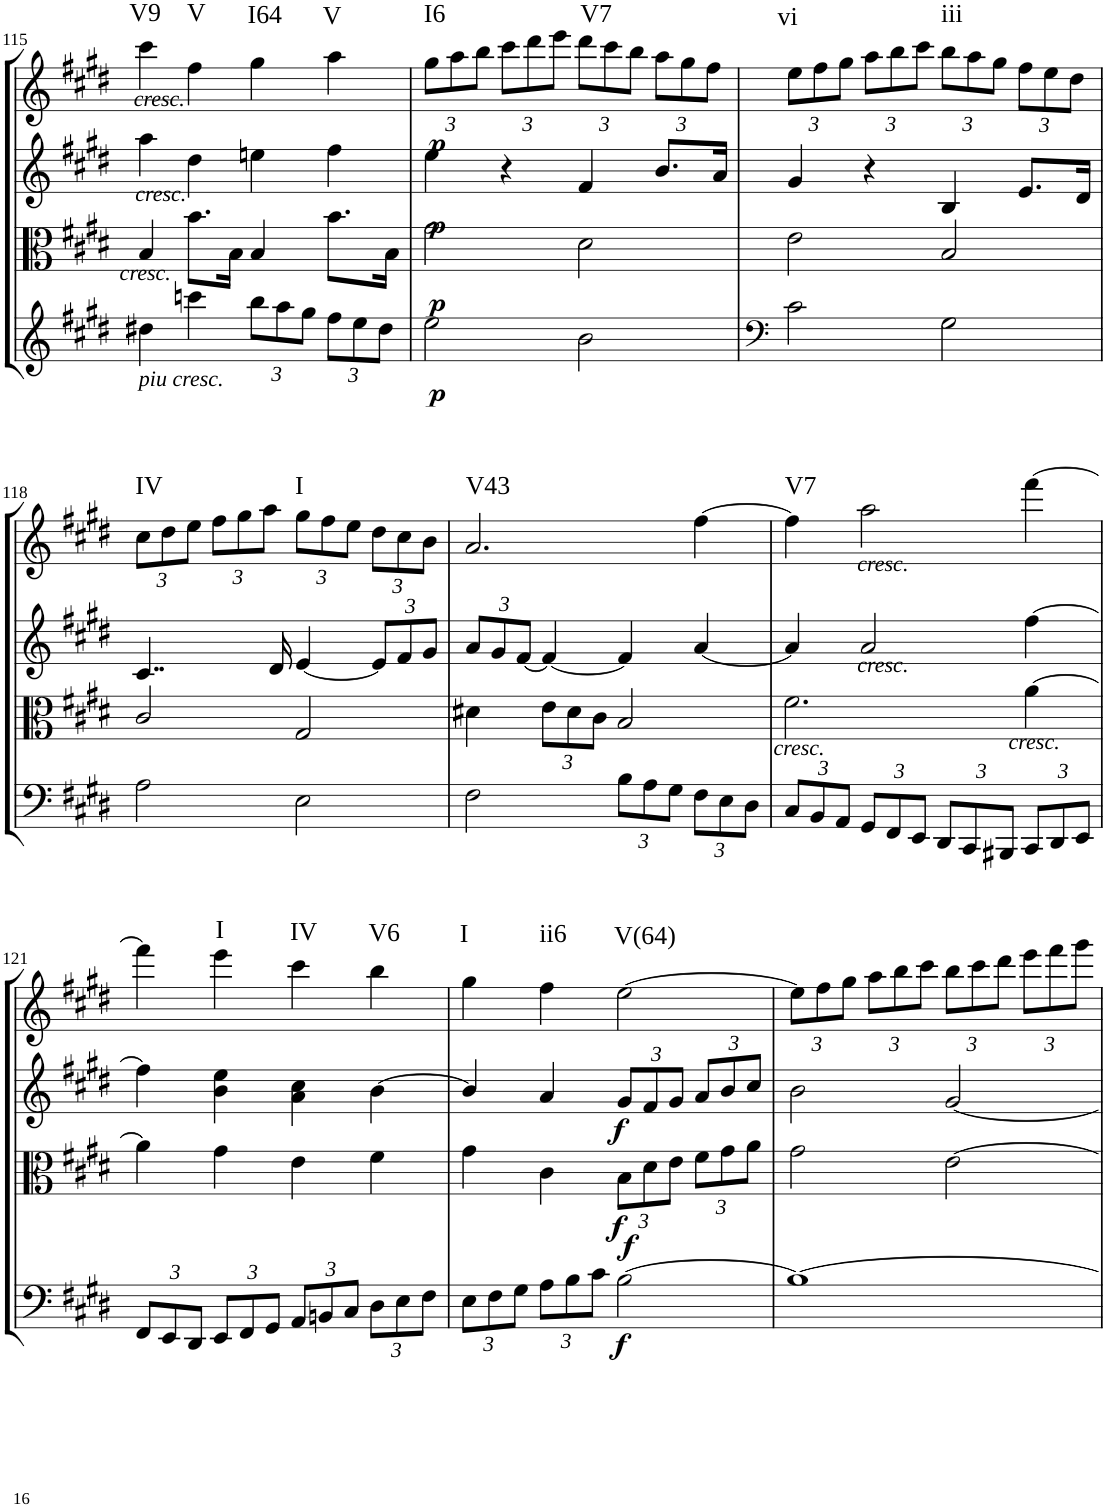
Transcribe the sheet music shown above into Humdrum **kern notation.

**kern	**dynam	**kern	**dynam	**kern	**dynam	**kern	**dynam	**harte
*part4	*part4	*part3	*part3	*part2	*part2	*part1	*part1	*part1
*staff4	*staff4	*staff3	*staff3	*staff2	*staff2	*staff1	*staff1	*
*I"Cello	*	*I"Viola	*	*I"2nd Violin	*	*I"1st Violin	*	*
*	*	*I'Vla	*	*I'Vln	*	*I'Vln	*	*
!!LO:PB:g=z
*clefG2	*	*clefC3	*	*clefG2	*	*clefG2	*	*
*k[f#c#g#d#]	*	*k[f#c#g#d#]	*	*k[f#c#g#d#]	*	*k[f#c#g#d#]	*	*
*M4/4	*	*M4/4	*	*M4/4	*	*M4/4	*	*
*met(c)	*	*met(c)	*	*met(c)	*	*met(c)	*	*
=115	=115	=115	=115	=115	=115	=115	=115	=115
!	!	!	!	!	!	!LO:TX:a:i:t=cresc.	!	!
!	!	!	!	!LO:TX:a:i:t=cresc.	!	!	!	!
!	!	!LO:TX:a:i:t=cresc.	!	!	!	!	!	!
!LO:TX:b:i:t=piu cresc.	!	!	!	!	!	!	!	!LO:H:kt=V9
4dd#X\	.	4B/	.	4aa\	.	4ccc#\	.	N
!	!	!	!	!	!	!	!	!LO:H:kt=V
4cccn\	.	8.b\L	.	4dd#\	.	4ff#\	.	N
.	.	16B\Jk	.	.	.	.	.	.
*Xbrackettup	*	*	*	*	*	*	*	*
!	!	!	!	!	!	!	!	!LO:H:kt=I64
12bb\L	.	4B/	.	4een\	.	4gg#\	.	N
12aa\	.	.	.	.	.	.	.	.
12gg#\J	.	.	.	.	.	.	.	.
!	!	!	!	!	!	!	!	!LO:H:kt=V
12ff#\L	.	8.b\L	.	4ff#\	.	4aa\	.	N
12ee\	.	.	.	.	.	.	.	.
12dd#\J	.	.	.	.	.	.	.	.
.	.	16B\Jk	.	.	.	.	.	.
=116	=116	=116	=116	=116	=116	=116	=116	=116
*	*	*	*	*	*	*Xbrackettup	*	*
!	!LO:DY:b	!	!LO:DY:b	!	!LO:DY:b	!	!LO:DY:b	!LO:H:kt=I6
2ee\	p	2g#\	p	4ee\	p	12gg#\L	p	N
.	.	.	.	.	.	12aa\	.	.
.	.	.	.	.	.	12bb\J	.	.
.	.	.	.	4r	.	12ccc#\L	.	.
.	.	.	.	.	.	12ddd#\	.	.
.	.	.	.	.	.	12eee\J	.	.
!	!	!	!	!	!	!	!	!LO:H:kt=V7
2b\	.	2d#\	.	4f#/	.	12ddd#\L	.	N
.	.	.	.	.	.	12ccc#\	.	.
.	.	.	.	.	.	12bb\J	.	.
.	.	.	.	8.b/L	.	12aa\L	.	.
.	.	.	.	.	.	12gg#\	.	.
.	.	.	.	.	.	12ff#\J	.	.
.	.	.	.	16a/Jk	.	.	.	.
=117	=117	=117	=117	=117	=117	=117	=117	=117
*clefF4	*	*	*	*	*	*	*	*
!	!	!	!	!	!	!	!	!LO:H:kt=vi
2c#\	.	2e\	.	4g#/	.	12ee\L	.	N
.	.	.	.	.	.	12ff#\	.	.
.	.	.	.	.	.	12gg#\J	.	.
.	.	.	.	4r	.	12aa\L	.	.
.	.	.	.	.	.	12bb\	.	.
.	.	.	.	.	.	12ccc#\J	.	.
!	!	!	!	!	!	!	!	!LO:H:kt=iii
2G#\	.	2B/	.	4B/	.	12bb\L	.	N
.	.	.	.	.	.	12aa\	.	.
.	.	.	.	.	.	12gg#\J	.	.
.	.	.	.	8.e/L	.	12ff#\L	.	.
.	.	.	.	.	.	12ee\	.	.
.	.	.	.	.	.	12dd#\J	.	.
.	.	.	.	16d#/Jk	.	.	.	.
!!LO:LB:g=z
=118	=118	=118	=118	=118	=118	=118	=118	=118
!	!	!	!	!	!	!	!	!LO:H:kt=IV
2A\	.	2c#/	.	4..c#/	.	12cc#\L	.	N
.	.	.	.	.	.	12dd#\	.	.
.	.	.	.	.	.	12ee\J	.	.
.	.	.	.	.	.	12ff#\L	.	.
.	.	.	.	.	.	12gg#\	.	.
.	.	.	.	.	.	12aa\J	.	.
.	.	.	.	16d#/	.	.	.	.
!	!	!	!	!	!	!	!	!LO:H:kt=I
2E\	.	2G#/	.	[4e/	.	12gg#\L	.	N
.	.	.	.	.	.	12ff#\	.	.
.	.	.	.	.	.	12ee\J	.	.
*	*	*	*	*Xbrackettup	*	*	*	*
.	.	.	.	12e/L]	.	12dd#\L	.	.
.	.	.	.	12f#/	.	12cc#\	.	.
.	.	.	.	12g#/J	.	12b\J	.	.
=119	=119	=119	=119	=119	=119	=119	=119	=119
!	!	!	!	!	!	!	!	!LO:H:kt=V43
2F#\	.	4d#X\	.	12a/L	.	2.a/	.	N
.	.	.	.	12g#/	.	.	.	.
.	.	.	.	[12f#/J	.	.	.	.
*	*	*Xbrackettup	*	*	*	*	*	*
.	.	12e\L	.	4f#/_	.	.	.	.
.	.	12d#\	.	.	.	.	.	.
.	.	12c#\J	.	.	.	.	.	.
12B\L	.	2B/	.	4f#/]	.	.	.	.
12A\	.	.	.	.	.	.	.	.
12G#\J	.	.	.	.	.	.	.	.
12F#\L	.	.	.	[4a/	.	[4ff#\	.	.
12E\	.	.	.	.	.	.	.	.
12D#\J	.	.	.	.	.	.	.	.
=120	=120	=120	=120	=120	=120	=120	=120	=120
!LO:TX:a:i:t=cresc.	!	!	!	!	!	!	!	!LO:H:kt=V7
12C#/L	.	2.f#\	.	4a/]	.	4ff#\]	.	N
12BB/	.	.	.	.	.	.	.	.
12AA/J	.	.	.	.	.	.	.	.
!	!	!	!	!	!	!LO:TX:a:i:t=cresc.	!	!
!	!	!	!	!LO:TX:a:i:t=cresc.	!	!	!	!
12GG#/L	.	.	.	2a/	.	2aa\	.	.
12FF#/	.	.	.	.	.	.	.	.
12EE/J	.	.	.	.	.	.	.	.
12DD#/L	.	.	.	.	.	.	.	.
12CC#/	.	.	.	.	.	.	.	.
12BBB#X/J	.	.	.	.	.	.	.	.
!	!	!LO:TX:a:i:t=cresc.	!	!	!	!	!	!
12CC#/L	.	[4a\	.	[4ff#\	.	[4fff#\	.	.
12DD#/	.	.	.	.	.	.	.	.
12EE/J	.	.	.	.	.	.	.	.
!!LO:LB:g=z
=121	=121	=121	=121	=121	=121	=121	=121	=121
12FF#/L	.	4a\]	.	4ff#\]	.	4fff#\]	.	.
12EE/	.	.	.	.	.	.	.	.
12DD#/J	.	.	.	.	.	.	.	.
!	!	!	!	!	!	!	!	!LO:H:kt=I
12EE/L	.	4g#\	.	4b\ 4ee\	.	4eee\	.	N
12FF#/	.	.	.	.	.	.	.	.
12GG#/J	.	.	.	.	.	.	.	.
!	!	!	!	!	!	!	!	!LO:H:kt=IV
12AA/L	.	4e\	.	4a\ 4cc#\	.	4ccc#\	.	N
12BBn/	.	.	.	.	.	.	.	.
12C#/J	.	.	.	.	.	.	.	.
!	!	!	!	!	!	!	!	!LO:H:kt=V6
12D#\L	.	4f#\	.	[4b\	.	4bb\	.	N
12E\	.	.	.	.	.	.	.	.
12F#\J	.	.	.	.	.	.	.	.
=122	=122	=122	=122	=122	=122	=122	=122	=122
!	!	!	!	!	!	!	!	!LO:H:kt=I
12E\L	.	4g#\	.	4b/]	.	4gg#\	.	N
12F#\	.	.	.	.	.	.	.	.
12G#\J	.	.	.	.	.	.	.	.
!	!	!	!	!	!	!	!	!LO:H:kt=ii6
12A\L	.	4c#\	.	4a/	.	4ff#\	.	N
12B\	.	.	.	.	.	.	.	.
12c#\J	.	.	.	.	.	.	.	.
!	!LO:DY:b	!	!LO:DY:b	!	!	!	!	!
!	!	!	!LO:DY:n=1:b	!	!LO:DY:b	!	!	!LO:H:kt=V(64)
[2B\	f	12B\L	f f	12g#/L	f	[2ee\	.	N
.	.	12d#\	.	12f#/	.	.	.	.
.	.	12e\J	.	12g#/J	.	.	.	.
.	.	12f#\L	.	12a/L	.	.	.	.
.	.	12g#\	.	12b/	.	.	.	.
.	.	12a\J	.	12cc#/J	.	.	.	.
=123	=123	=123	=123	=123	=123	=123	=123	=123
1B_	.	2g#\	.	2b\	.	12ee\L]	.	.
.	.	.	.	.	.	12ff#\	.	.
.	.	.	.	.	.	12gg#\J	.	.
.	.	.	.	.	.	12aa\L	.	.
.	.	.	.	.	.	12bb\	.	.
.	.	.	.	.	.	12ccc#\J	.	.
.	.	[2e\	.	[2g#/	.	12bb\L	.	.
.	.	.	.	.	.	12ccc#\	.	.
.	.	.	.	.	.	12ddd#\J	.	.
.	.	.	.	.	.	12eee\L	.	.
.	.	.	.	.	.	12fff#\	.	.
.	.	.	.	.	.	12ggg#\J	.	.
=	=	=	=	=	=	=	=	=
*-	*-	*-	*-	*-	*-	*-	*-	*-
